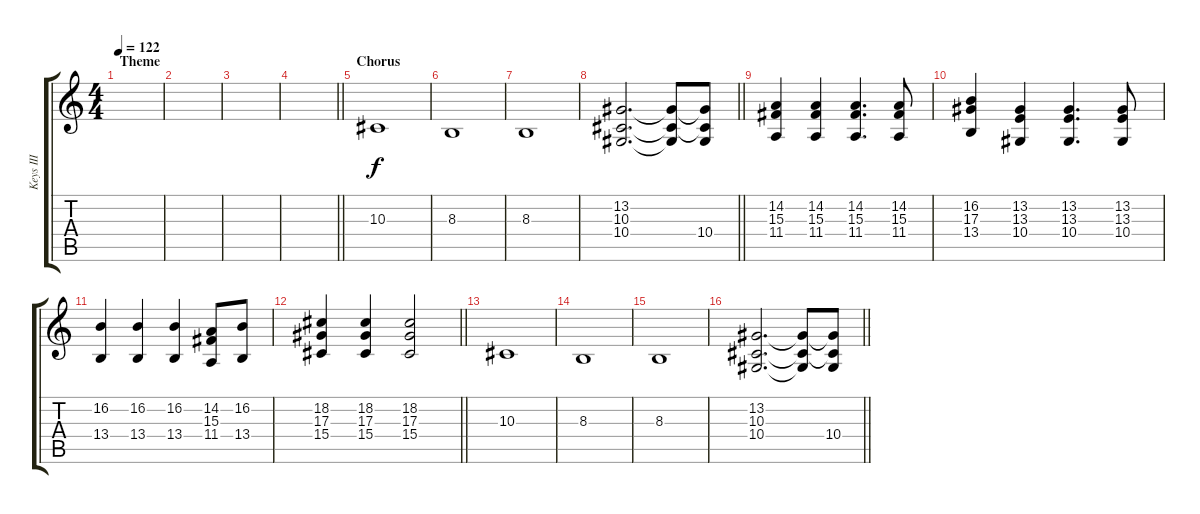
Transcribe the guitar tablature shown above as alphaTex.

\track ("Keys III" "Keys III") {instrument trumpet}
\staff {score tabs}
\tuning (C4 G3 Eb3 Bb2 F2 C2) {hide}
\ts (4 4)
\section ("" "Theme")
\tempo 122
\clef g2
\ks c
|
|
|
\barLineRight lightlight
|
\section ("" "Chorus")
10.3.1 |
8.3.1 |
8.3.1 |
\barLineRight lightlight
(13.2 10.3 10.4).2{d} (13.2{t} 10.3{t} 10.4{t}).8 (13.2{t} 10.3{t} 10.4).8 |
\section ("" "")
(14.2 15.3 11.4).4 (14.2 15.3 11.4).4 (14.2 15.3 11.4).4{d} (14.2 15.3 11.4).8 |
(16.2 17.3 13.4).4 (13.2 13.3 10.4).4 (13.2 13.3 10.4).4{d} (13.2 13.3 10.4).8 |
(16.2 13.4).4 (16.2 13.4).4 (16.2 13.4).4 (14.2 15.3 11.4).8 (16.2 13.4).8 |
\barLineRight lightlight
(18.2 17.3 15.4).4 (18.2 17.3 15.4).4 (18.2 17.3 15.4).2 |
\section ("" "")
10.3.1 |
8.3.1 |
8.3.1 |
\barLineRight lightlight
(13.2 10.3 10.4).2{d} (13.2{t} 10.3{t} 10.4{t}).8 (13.2{t} 10.3{t} 10.4).8
